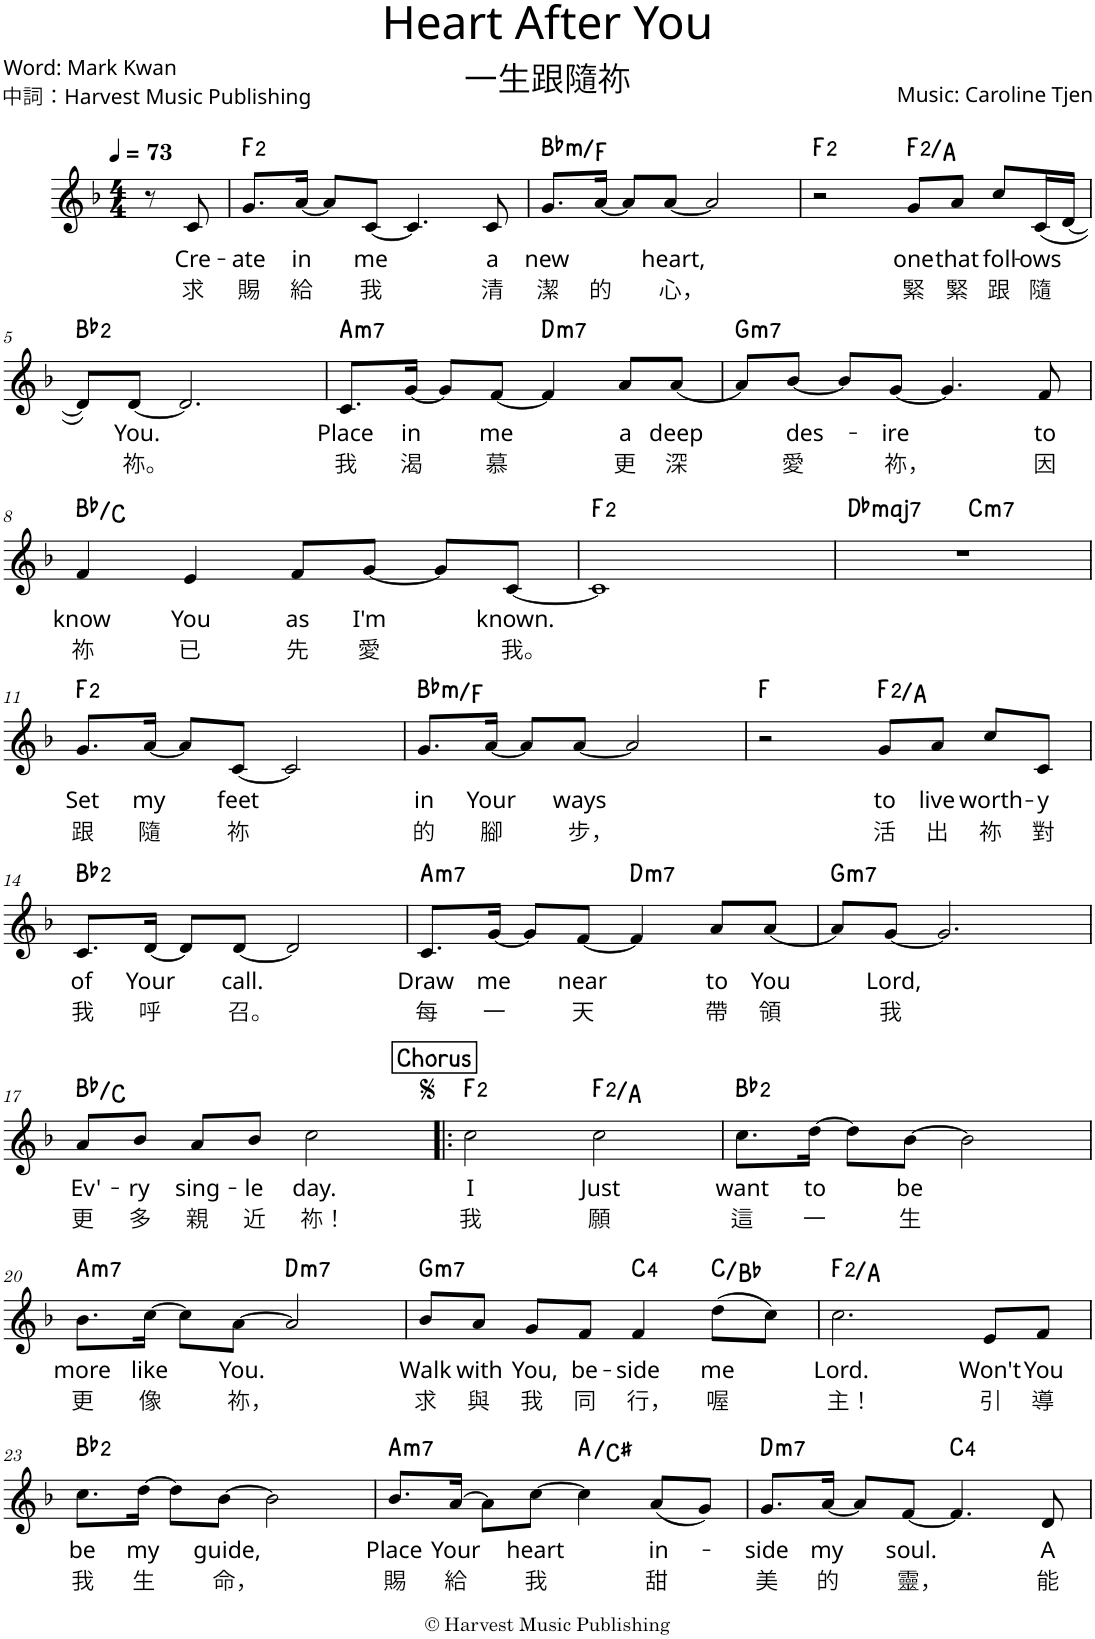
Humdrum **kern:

**kern	**text	**text	**harte
*part1	*part1	*part1	*part1
*staff1	*staff1	*staff1	*
*I"Piano	*	*	*
*I'Pno.	*	*	*
*clefG2	*	*	*
*k[b-]	*	*	*
*M4/4	*	*	*
*MM73	*	*	*
=1	=1	=1	=1
8r	.	.	.
!	!LO:LY:b	!LO:LY:b	!
8c/	Cre-	求	.
=2	=2	=2	=2
!	!LO:LY:b	!LO:LY:b	!
8.g/L	-ate	賜	F:maj(2)
!	!LO:LY:b	!LO:LY:b	!
[16a/Jk	in	給	.
8a/L]	.	.	.
!	!LO:LY:b	!LO:LY:b	!
[8c/J	me	我	.
4.c/]	.	.	.
!	!LO:LY:b	!LO:LY:b	!
8c/	a	清	.
=3	=3	=3	=3
!	!LO:LY:b	!LO:LY:b	!LO:H:kt=m
8.g/L	new	潔	Bb:min/5
!	!	!LO:LY:b	!
[16a/Jk	.	的	.
8a/L]	.	.	.
!	!LO:LY:b	!LO:LY:b	!
[8a/J	heart,	心，	.
2a/]	.	.	.
=4	=4	=4	=4
2r	.	.	F:maj(2)
!	!LO:LY:b	!LO:LY:b	!
8g/L	one	緊	F:maj(2)/3
!	!LO:LY:b	!LO:LY:b	!
8a/J	that	緊	.
!	!LO:LY:b	!LO:LY:b	!
8cc/L	foll-	跟	.
!	!LO:LY:b	!LO:LY:b	!
(16c/L	-ows	隨	.
[16d/JJ	.	.	.
!!LO:LB:g=z
=5	=5	=5	=5
8d/L])	.	.	Bb:maj(2)
!	!LO:LY:b	!LO:LY:b	!
[8d/J	You.	祢。	.
2.d/]	.	.	.
=6	=6	=6	=6
!	!LO:LY:b	!LO:LY:b	!LO:H:kt=m7
8.c/L	Place	我	A:min7
!	!LO:LY:b	!LO:LY:b	!
[16g/Jk	in	渴	.
8g/L]	.	.	.
!	!LO:LY:b	!LO:LY:b	!
[8f/J	me	慕	.
!	!	!	!LO:H:kt=m7
4f/]	.	.	D:min7
!	!LO:LY:b	!LO:LY:b	!
8a/L	a	更	.
!	!LO:LY:b	!LO:LY:b	!
[8a/J	deep	深	.
=7	=7	=7	=7
!	!	!	!LO:H:kt=m7
8a/L]	.	.	G:min7
!	!LO:LY:b	!LO:LY:b	!
[8b-/J	des-	愛	.
8b-/L]	.	.	.
!	!LO:LY:b	!LO:LY:b	!
[8g/J	-ire	祢，	.
4.g/]	.	.	.
!	!LO:LY:b	!LO:LY:b	!
8f/	to	因	.
!!LO:LB:g=z
=8	=8	=8	=8
!	!LO:LY:b	!LO:LY:b	!
4f/	know	祢	Bb:maj/2
!	!LO:LY:b	!LO:LY:b	!
4e/	You	已	.
!	!LO:LY:b	!LO:LY:b	!
8f/L	as	先	.
!	!LO:LY:b	!LO:LY:b	!
[8g/J	I'm	愛	.
8g/L]	.	.	.
!	!LO:LY:b	!LO:LY:b	!
[8c/J	known.	我。	.
=9	=9	=9	=9
1c]	.	.	F:maj(2)
=10	=10	=10	=10
!	!	!	!LO:H:kt=maj7
*^	*	*	*
1r	2ryy	.	.	Db:maj7
!	!	!	!	!LO:H:kt=m7
.	2ryy	.	.	C:min7
!!LO:LB:g=z	!!
=11	=11	=11	=11	=11
!	!	!LO:LY:b	!LO:LY:b	!
*v	*v	*	*	*
8.g/L	Set	跟	F:maj(2)
!	!LO:LY:b	!LO:LY:b	!
[16a/Jk	my	隨	.
8a/L]	.	.	.
!	!LO:LY:b	!LO:LY:b	!
[8c/J	feet	祢	.
2c/]	.	.	.
=12	=12	=12	=12
!	!LO:LY:b	!LO:LY:b	!LO:H:kt=m
8.g/L	in	的	Bb:min/5
!	!LO:LY:b	!LO:LY:b	!
[16a/Jk	Your	腳	.
8a/L]	.	.	.
!	!LO:LY:b	!LO:LY:b	!
[8a/J	ways	步，	.
2a/]	.	.	.
=13	=13	=13	=13
2r	.	.	F:maj
!	!LO:LY:b	!LO:LY:b	!
8g/L	to	活	F:maj(2)/3
!	!LO:LY:b	!LO:LY:b	!
8a/J	live	出	.
!	!LO:LY:b	!LO:LY:b	!
8cc/L	worth-	祢	.
!	!LO:LY:b	!LO:LY:b	!
8c/J	-y	對	.
!!LO:LB:g=z
=14	=14	=14	=14
!	!LO:LY:b	!LO:LY:b	!
8.c/L	of	我	Bb:maj(2)
!	!LO:LY:b	!LO:LY:b	!
[16d/Jk	Your	呼	.
8d/L]	.	.	.
!	!LO:LY:b	!LO:LY:b	!
[8d/J	call.	召。	.
2d/]	.	.	.
=15	=15	=15	=15
!	!LO:LY:b	!LO:LY:b	!LO:H:kt=m7
8.c/L	Draw	每	A:min7
!	!LO:LY:b	!LO:LY:b	!
[16g/Jk	me	一	.
8g/L]	.	.	.
!	!LO:LY:b	!LO:LY:b	!
[8f/J	near	天	.
!	!	!	!LO:H:kt=m7
4f/]	.	.	D:min7
!	!LO:LY:b	!LO:LY:b	!
8a/L	to	帶	.
!	!LO:LY:b	!LO:LY:b	!
[8a/J	You	領	.
=16	=16	=16	=16
!	!	!	!LO:H:kt=m7
8a/L]	.	.	G:min7
!	!LO:LY:b	!LO:LY:b	!
[8g/J	Lord,	我	.
2.g/]	.	.	.
!!LO:LB:g=z
=17	=17	=17	=17
!	!LO:LY:b	!LO:LY:b	!
8a/L	Ev'-	更	Bb:maj/2
!	!LO:LY:b	!LO:LY:b	!
8b-/J	-ry	多	.
!	!LO:LY:b	!LO:LY:b	!
8a/L	sing-	親	.
!	!LO:LY:b	!LO:LY:b	!
8b-/J	-le	近	.
!	!LO:LY:b	!LO:LY:b	!
2cc\	day.	祢！	.
!!LO:REH:place=s1:a:B:cj:fs=14:t=Chorus
=18!|:	=18!|:	=18!|:	=18!|:
!	!LO:LY:b	!LO:LY:b	!
2cc\	I	我	F:maj(2)
!	!LO:LY:b	!LO:LY:b	!
2cc\	Just	願	F:maj(2)/3
=19	=19	=19	=19
!	!LO:LY:b	!LO:LY:b	!
8.cc\L	want	這	Bb:maj(2)
!	!LO:LY:b	!LO:LY:b	!
[16dd\Jk	to	一	.
8dd\L]	.	.	.
!	!LO:LY:b	!LO:LY:b	!
[8b-\J	be	生	.
2b-\]	.	.	.
!!LO:LB:g=z
=20	=20	=20	=20
!	!LO:LY:b	!LO:LY:b	!LO:H:kt=m7
8.b-\L	more	更	A:min7
!	!LO:LY:b	!LO:LY:b	!
[16cc\Jk	like	像	.
8cc\L]	.	.	.
!	!LO:LY:b	!LO:LY:b	!
[8a\J	You.	祢，	.
!	!	!	!LO:H:kt=m7
2a/]	.	.	D:min7
=21	=21	=21	=21
!	!LO:LY:b	!LO:LY:b	!LO:H:kt=m7
8b-/L	Walk	求	G:min7
!	!LO:LY:b	!LO:LY:b	!
8a/J	with	與	.
!	!LO:LY:b	!LO:LY:b	!
8g/L	You,	我	.
!	!LO:LY:b	!LO:LY:b	!
8f/J	be-	同	.
!	!LO:LY:b	!LO:LY:b	!
4f/	-side	行，	C:maj(4)
!	!LO:LY:b	!LO:LY:b	!
(8dd\L	me	喔	C:maj/b7
8cc\J)	.	.	.
=22	=22	=22	=22
!	!LO:LY:b	!LO:LY:b	!
2.cc\	Lord.	主！	F:maj(2)/3
!	!LO:LY:b	!LO:LY:b	!
8e/L	Won't	引	.
!	!LO:LY:b	!LO:LY:b	!
8f/J	You	導	.
!!LO:LB:g=z
=23	=23	=23	=23
!	!LO:LY:b	!LO:LY:b	!
8.cc\L	be	我	Bb:maj(2)
!	!LO:LY:b	!LO:LY:b	!
[16dd\Jk	my	生	.
8dd\L]	.	.	.
!	!LO:LY:b	!LO:LY:b	!
[8b-\J	guide,	命，	.
2b-\]	.	.	.
=24	=24	=24	=24
!	!LO:LY:b	!LO:LY:b	!LO:H:kt=m7
8.b-/L	Place	賜	A:min7
!	!LO:LY:b	!LO:LY:b	!
[16a/Jk	Your	給	.
8a\L]	.	.	.
!	!LO:LY:b	!LO:LY:b	!
[8cc\J	heart	我	.
4cc\]	.	.	A:maj/3
!	!LO:LY:b	!LO:LY:b	!
(8a/L	in-	甜	.
8g/J)	.	.	.
=25	=25	=25	=25
!	!LO:LY:b	!LO:LY:b	!LO:H:kt=m7
8.g/L	-side	美	D:min7
!	!LO:LY:b	!LO:LY:b	!
[16a/Jk	my	的	.
8a/L]	.	.	.
!	!LO:LY:b	!LO:LY:b	!
[8f/J	soul.	靈，	.
4.f/]	.	.	C:maj(4)
!	!LO:LY:b	!LO:LY:b	!
8d/	A	能	.
=	=	=	=
*-	*-	*-	*-
